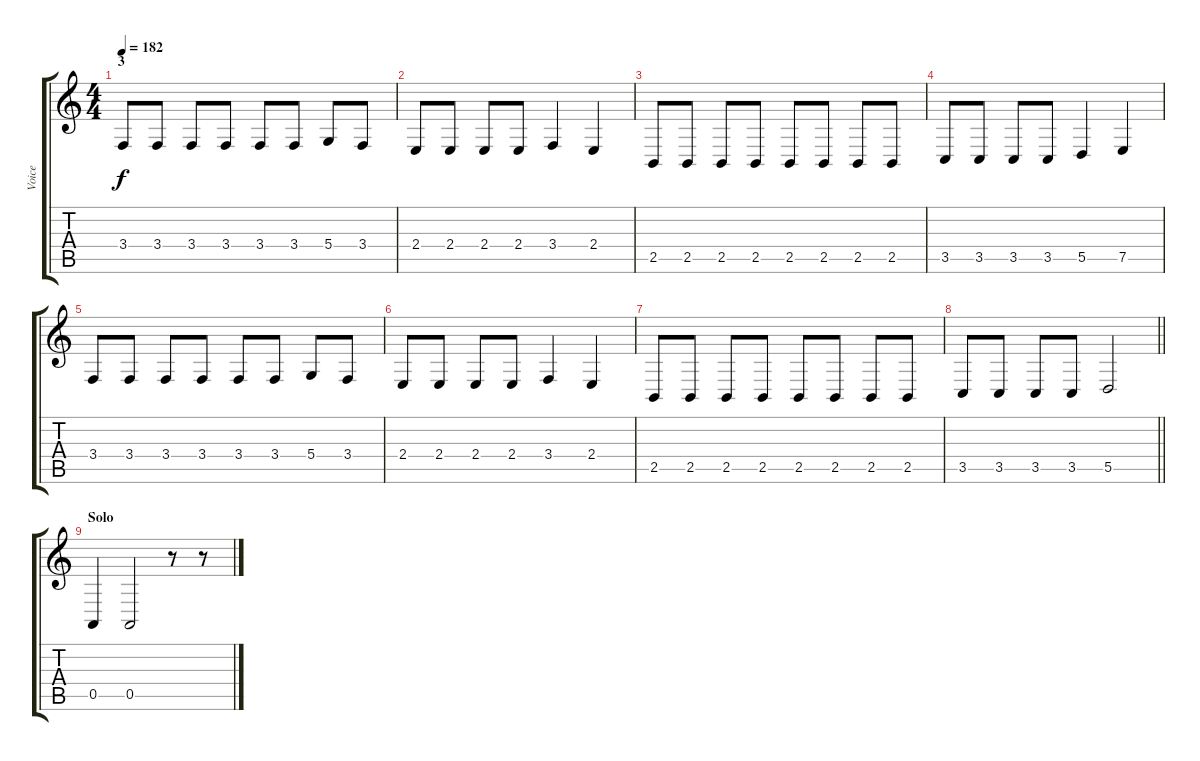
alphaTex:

\track ("Voice" "Voice") {instrument altosax}
\staff {score tabs}
\tuning (E4 B3 G3 D3 A2 E2) {hide}
\ts (4 4)
\section ("" "3")
\tempo 182
\clef g2
\ks c
3.4.8{dy f} 3.4.8 3.4.8 3.4.8 3.4.8 3.4.8 5.4.8 3.4.8 |
2.4.8 2.4.8 2.4.8 2.4.8 3.4.4 2.4.4 |
2.5.8 2.5.8 2.5.8 2.5.8 2.5.8 2.5.8 2.5.8 2.5.8 |
3.5.8 3.5.8 3.5.8 3.5.8 5.5.4 7.5.4 |
3.4.8 3.4.8 3.4.8 3.4.8 3.4.8 3.4.8 5.4.8 3.4.8 |
2.4.8 2.4.8 2.4.8 2.4.8 3.4.4 2.4.4 |
2.5.8 2.5.8 2.5.8 2.5.8 2.5.8 2.5.8 2.5.8 2.5.8 |
\barLineRight lightlight
3.5.8 3.5.8 3.5.8 3.5.8 5.5.2 |
\section ("" "Solo")
0.5.4 0.5.2 r.8 r.8
